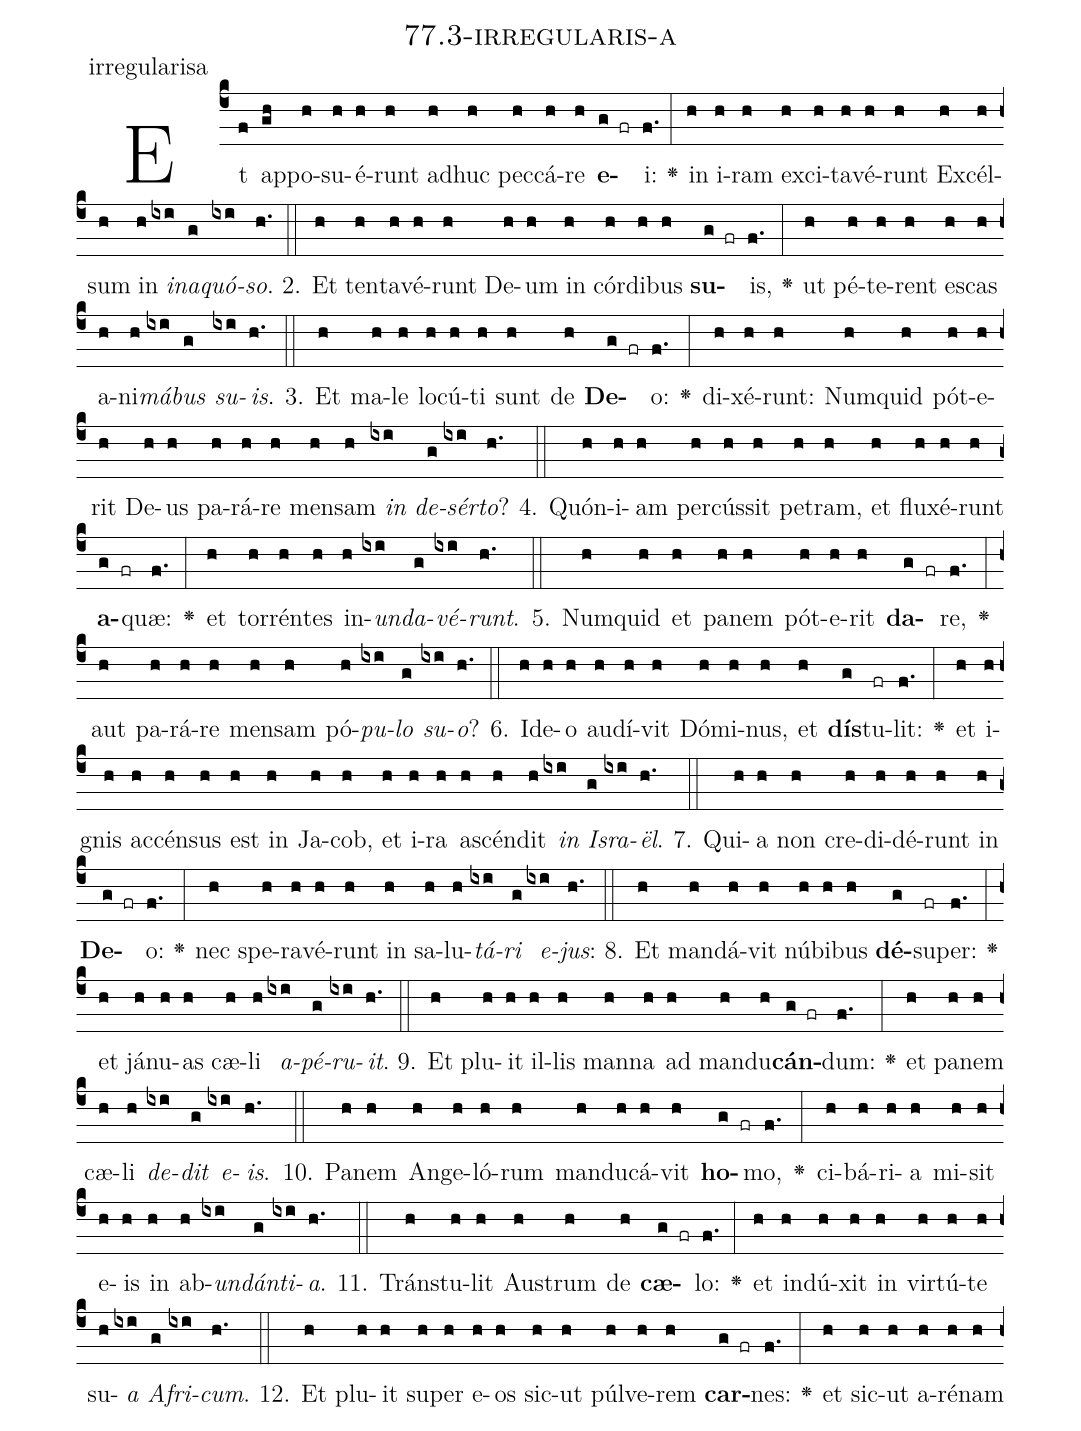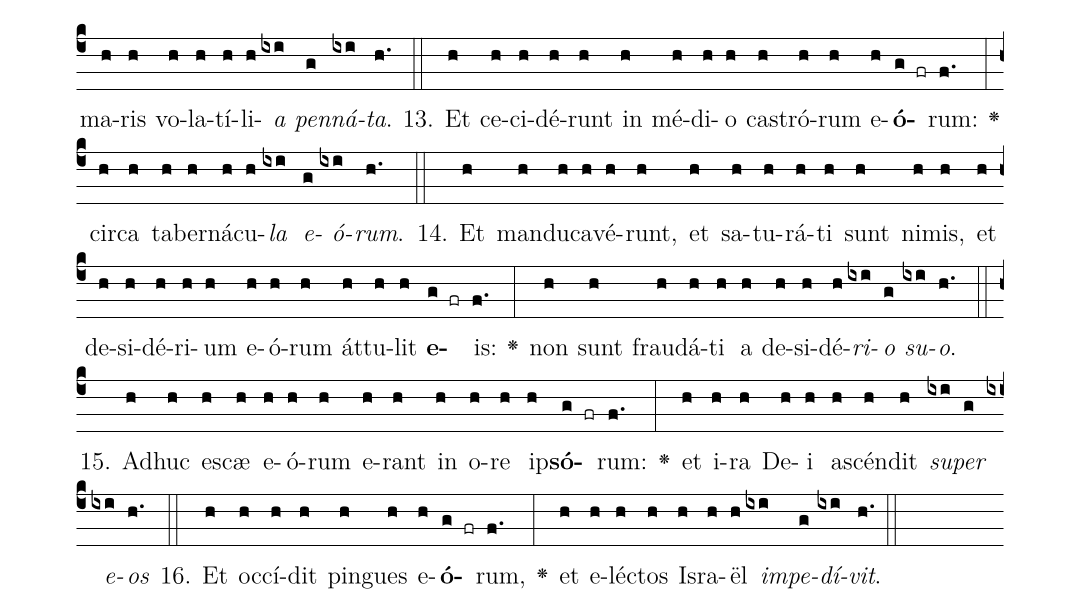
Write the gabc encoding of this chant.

name: 77.3-irregularis-a;
annotation: irregularisa;
%%
(c4)Et(f) ap(gh)po(h)su(h)é(h)runt(h) ad(h)huc(h) pec(h)cá(h)re(h) <b>e</b>(g fr)i:(f.) <v>\greheightstar</v>(:) in(h) i(h)ram(h) ex(h)ci(h)ta(h)vé(h)runt(h) Ex(h)cél(h)sum(h) in(h) <i>in</i>(ixi)<i>a</i>(g)<i>quó</i>(ixi)<i>so</i>.(h.) (::)
2. Et(h) ten(h)ta(h)vé(h)runt(h) De(h)um(h) in(h) cór(h)di(h)bus(h) <b>su</b>(g fr)is,(f.) <v>\greheightstar</v>(:) ut(h) pé(h)te(h)rent(h) es(h)cas(h) a(h)ni(h)<i>má</i>(ixi)<i>bus</i>(g) <i>su</i>(ixi)<i>is</i>.(h.) (::)
3. Et(h) ma(h)le(h) lo(h)cú(h)ti(h) sunt(h) de(h) <b>De</b>(g fr)o:(f.) <v>\greheightstar</v>(:) di(h)xé(h)runt:(h) Num(h)quid(h) pót(h)e(h)rit(h) De(h)us(h) pa(h)rá(h)re(h) men(h)sam(h) <i>in</i>(ixi) <i>de</i>(g)<i>sér</i>(ixi)<i>to</i>?(h.) (::)
4. Quón(h)i(h)am(h) per(h)cús(h)sit(h) pe(h)tram,(h) et(h) flu(h)xé(h)runt(h) <b>a</b>(g fr)quæ:(f.) <v>\greheightstar</v>(:) et(h) tor(h)rén(h)tes(h) in(h)<i>un</i>(ixi)<i>da</i>(g)<i>vé</i>(ixi)<i>runt</i>.(h.) (::)
5. Num(h)quid(h) et(h) pa(h)nem(h) pót(h)e(h)rit(h) <b>da</b>(g fr)re,(f.) <v>\greheightstar</v>(:) aut(h) pa(h)rá(h)re(h) men(h)sam(h) pó(h)<i>pu</i>(ixi)<i>lo</i>(g) <i>su</i>(ixi)<i>o</i>?(h.) (::)
6. Id(h)e(h)o(h) au(h)dí(h)vit(h) Dó(h)mi(h)nus,(h) et(h) <b>dís</b>(g)tu(fr)lit:(f.) <v>\greheightstar</v>(:) et(h) i(h)gnis(h) ac(h)cén(h)sus(h) est(h) in(h) Ja(h)cob,(h) et(h) i(h)ra(h) a(h)scén(h)dit(h) <i>in</i>(ixi) <i>Is</i>(g)<i>ra</i>(ixi)<i>ël</i>.(h.) (::)
7. Qui(h)a(h) non(h) cre(h)di(h)dé(h)runt(h) in(h) <b>De</b>(g fr)o:(f.) <v>\greheightstar</v>(:) nec(h) spe(h)ra(h)vé(h)runt(h) in(h) sa(h)lu(h)<i>tá</i>(ixi)<i>ri</i>(g) <i>e</i>(ixi)<i>jus</i>:(h.) (::)
8. Et(h) man(h)dá(h)vit(h) nú(h)bi(h)bus(h) <b>dé</b>(g)su(fr)per:(f.) <v>\greheightstar</v>(:) et(h) já(h)nu(h)as(h) cæ(h)li(h) <i>a</i>(ixi)<i>pé</i>(g)<i>ru</i>(ixi)<i>it</i>.(h.) (::)
9. Et(h) plu(h)it(h) il(h)lis(h) man(h)na(h) ad(h) man(h)du(h)<b>cán</b>(g fr)dum:(f.) <v>\greheightstar</v>(:) et(h) pa(h)nem(h) cæ(h)li(h) <i>de</i>(ixi)<i>dit</i>(g) <i>e</i>(ixi)<i>is</i>.(h.) (::)
10. Pa(h)nem(h) An(h)ge(h)ló(h)rum(h) man(h)du(h)cá(h)vit(h) <b>ho</b>(g fr)mo,(f.) <v>\greheightstar</v>(:) ci(h)bá(h)ri(h)a(h) mi(h)sit(h) e(h)is(h) in(h) ab(h)<i>un</i>(ixi)<i>dán</i>(g)<i>ti</i>(ixi)<i>a</i>.(h.) (::)
11. Tráns(h)tu(h)lit(h) Aus(h)trum(h) de(h) <b>cæ</b>(g fr)lo:(f.) <v>\greheightstar</v>(:) et(h) in(h)dú(h)xit(h) in(h) vir(h)tú(h)te(h) su(h)<i>a</i>(ixi) <i>A</i>(g)<i>fri</i>(ixi)<i>cum</i>.(h.) (::)
12. Et(h) plu(h)it(h) su(h)per(h) e(h)os(h) sic(h)ut(h) púl(h)ve(h)rem(h) <b>car</b>(g fr)nes:(f.) <v>\greheightstar</v>(:) et(h) sic(h)ut(h) a(h)ré(h)nam(h) ma(h)ris(h) vo(h)la(h)tí(h)li(h)<i>a</i>(ixi) <i>pen</i>(g)<i>ná</i>(ixi)<i>ta</i>.(h.) (::)
13. Et(h) ce(h)ci(h)dé(h)runt(h) in(h) mé(h)di(h)o(h) cas(h)tró(h)rum(h) e(h)<b>ó</b>(g fr)rum:(f.) <v>\greheightstar</v>(:) cir(h)ca(h) ta(h)ber(h)ná(h)cu(h)<i>la</i>(ixi) <i>e</i>(g)<i>ó</i>(ixi)<i>rum</i>.(h.) (::)
14. Et(h) man(h)du(h)ca(h)vé(h)runt,(h) et(h) sa(h)tu(h)rá(h)ti(h) sunt(h) ni(h)mis,(h) et(h) de(h)si(h)dé(h)ri(h)um(h) e(h)ó(h)rum(h) át(h)tu(h)lit(h) <b>e</b>(g fr)is:(f.) <v>\greheightstar</v>(:) non(h) sunt(h) frau(h)dá(h)ti(h) a(h) de(h)si(h)dé(h)<i>ri</i>(ixi)<i>o</i>(g) <i>su</i>(ixi)<i>o</i>.(h.) (::)
15. Ad(h)huc(h) e(h)scæ(h) e(h)ó(h)rum(h) e(h)rant(h) in(h) o(h)re(h) ip(h)<b>só</b>(g fr)rum:(f.) <v>\greheightstar</v>(:) et(h) i(h)ra(h) De(h)i(h) a(h)scén(h)dit(h) <i>su</i>(ixi)<i>per</i>(g) <i>e</i>(ixi)<i>os</i>(h.) (::)
16. Et(h) oc(h)cí(h)dit(h) pin(h)gues(h) e(h)<b>ó</b>(g fr)rum,(f.) <v>\greheightstar</v>(:) et(h) e(h)léc(h)tos(h) Is(h)ra(h)ël(h) <i>im</i>(ixi)<i>pe</i>(g)<i>dí</i>(ixi)<i>vit</i>.(h.) (::)
